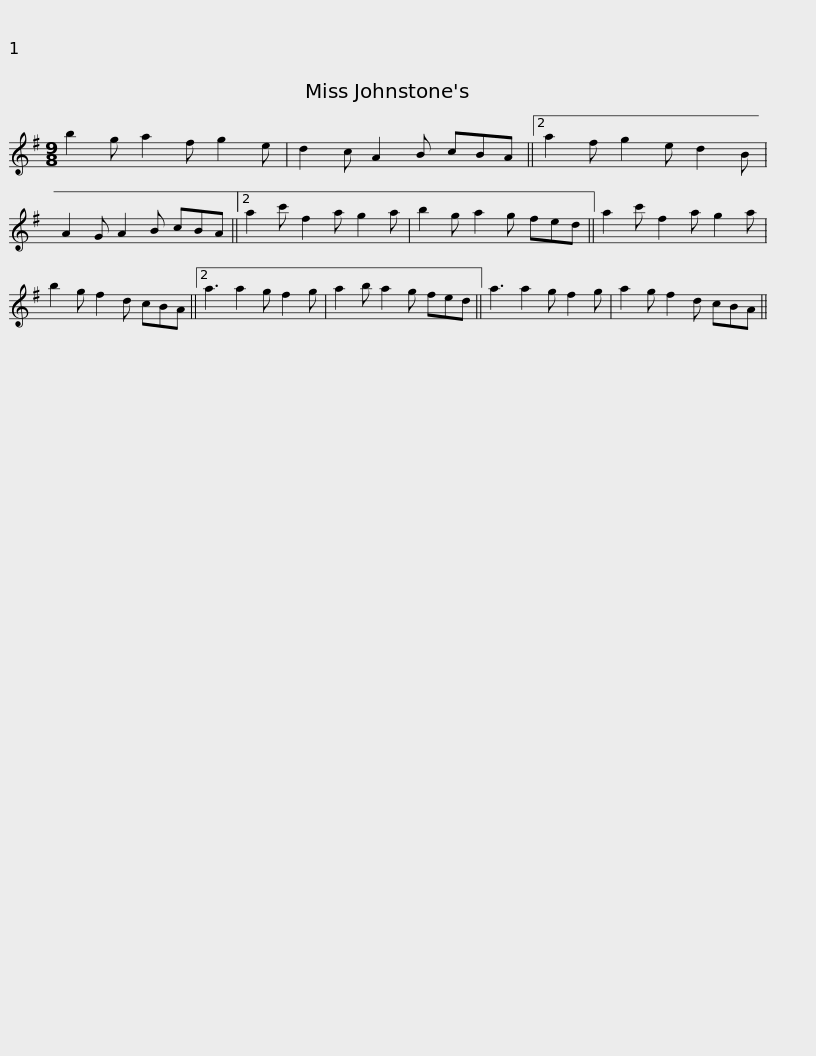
X:1
L:1/8
M:9/8
I:linebreak $
K:G
V:1 treble
V:1
 b2 g a2 f g2 e | d2 c A2 B cBA ||2 a2 f g2 e d2 B | A2 G A2 B cBA ||2 a2 c' f2 a g2 a | %5
 b2 g a2 g fed ||$ a2 c' f2 a g2 a | b2 g f2 d cBA ||2 a3 a2 g f2 g | a2 b a2 g fed || %10
 a3 a2 g f2 g | a2 g f2 d cBA || %12
